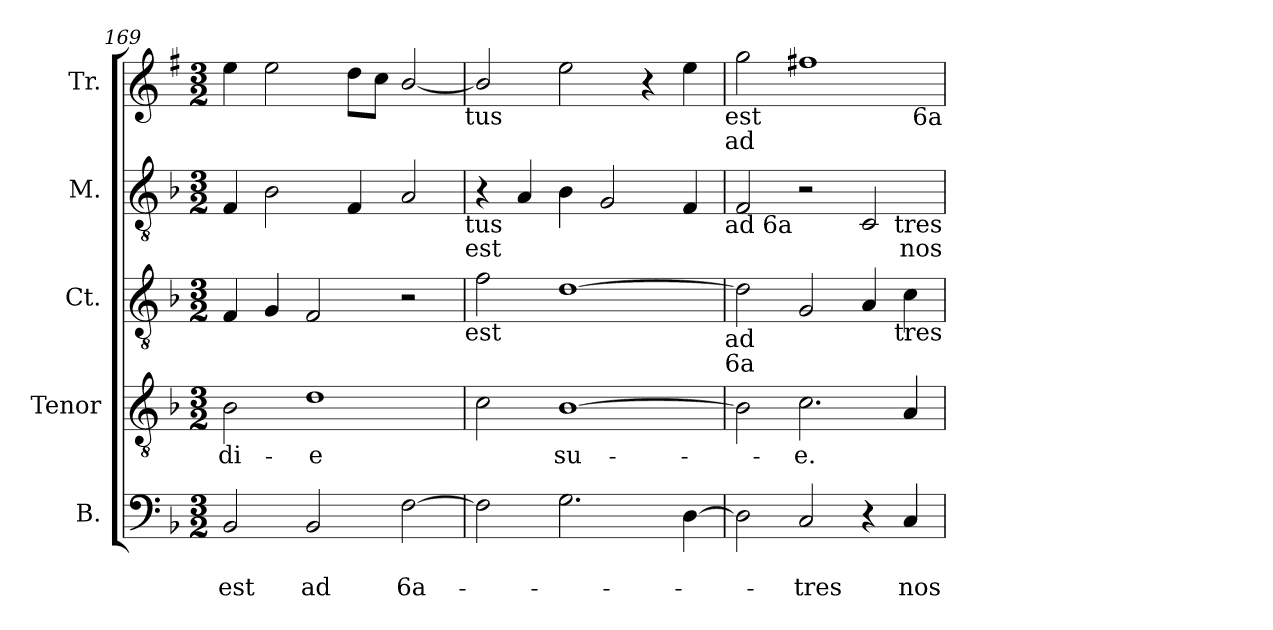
**kern	**text	**text	**kern	**text	**kern	**kern	**kern
*part5	*part5	*part5	*part4	*part4	*part3	*part2	*part1
*staff5	*staff5	*staff5	*staff4	*staff4	*staff3	*staff2	*staff1
*I"B.	*	*	*I"Tenor	*	*I"Ct.	*I"M.	*I"Tr.
*I'B.	*	*	*I'T.	*	*I'Ct.	*I'M.	*I'Tr.
*clefF4	*	*	*clefGv2	*	*clefGv2	*clefGv2	*clefG2
*	*	*	*	*	*	*	*ITrd1c2
*k[b-]	*	*	*k[b-]	*	*k[b-]	*k[b-]	*k[b-]
*F:	*	*	*F:	*	*F:	*F:	*F:
*M3/2	*	*	*M3/2	*	*M3/2	*M3/2	*M3/2
=169	=169	=169	=169	=169	=169	=169	=169
!	!	!LO:LY:b	!	!LO:LY:b	!	!	!
2BB-/	.	est	2B-\	-di-	4F/	4F/	4dd\
.	.	.	.	.	4G/	2B-\	2dd\
!	!	!LO:LY:b	!	!LO:LY:b	!	!	!
2BB-/	.	ad	1d	-e	2F/	.	.
.	.	.	.	.	.	4F/	8cc\L
.	.	.	.	.	.	.	8b-\J
!	!	!LO:LY:b	!	!	!	!	!
[>2F\	.	6a-	.	.	2r	2A/	[<2a/
!	!	!	!	!	!	!	!LO:TX:b:t=tus
!	!	!	!	!	!	!LO:TX:b:t=tus	!
!	!	!	!	!	!	!LO:TX:b:t=est	!
!	!	!	!	!	!LO:TX:b:t=est	!	!
=170	=170	=170	=170	=170	=170	=170	=170
2F\]	.	.	2c\	.	2f\	4r	2a/]
.	.	.	.	.	.	4A/	.
!	!	!	!	!LO:LY:b	!	!	!
2.G\	.	.	[>1B-	su-	[>1d	4B-\	2dd\
.	.	.	.	.	.	2G/	.
.	.	.	.	.	.	.	4r
[>4D\	.	.	.	.	.	4F/	4dd\
!	!	!	!	!	!	!	!LO:TX:b:t=est
!	!	!	!	!	!	!	!LO:TX:b:t=ad
!	!	!	!	!	!	!LO:TX:b:t=ad 6a	!
!	!	!	!	!	!LO:TX:b:t=ad	!	!
!	!	!	!	!	!LO:TX:b:t=6a	!	!
!!LO:PB:g=z
=171	=171	=171	=171	=171	=171	=171	=171
2D\]	.	.	2B-\]	.	2d\]	2F/	2ff\
!	!	!LO:LY:b	!	!LO:LY:b	!	!	!
2C/	.	-tres	2.c\	-e.	2G/	2r	1een
4r	.	.	.	.	4A/	2C/	.
!	!	!LO:LY:b	!	!	!	!	!
4C/	.	nos-	4A/	.	4c\	.	.
!	!	!	!	!	!	!	!LO:TX:b:t=6a
!	!	!	!	!	!	!LO:TX:b:t=tres	!
!	!	!	!	!	!	!LO:TX:b:t=nos	!
!	!	!	!	!	!LO:TX:b:t=tres	!	!
=	=	=	=	=	=	=	=
*-	*-	*-	*-	*-	*-	*-	*-
